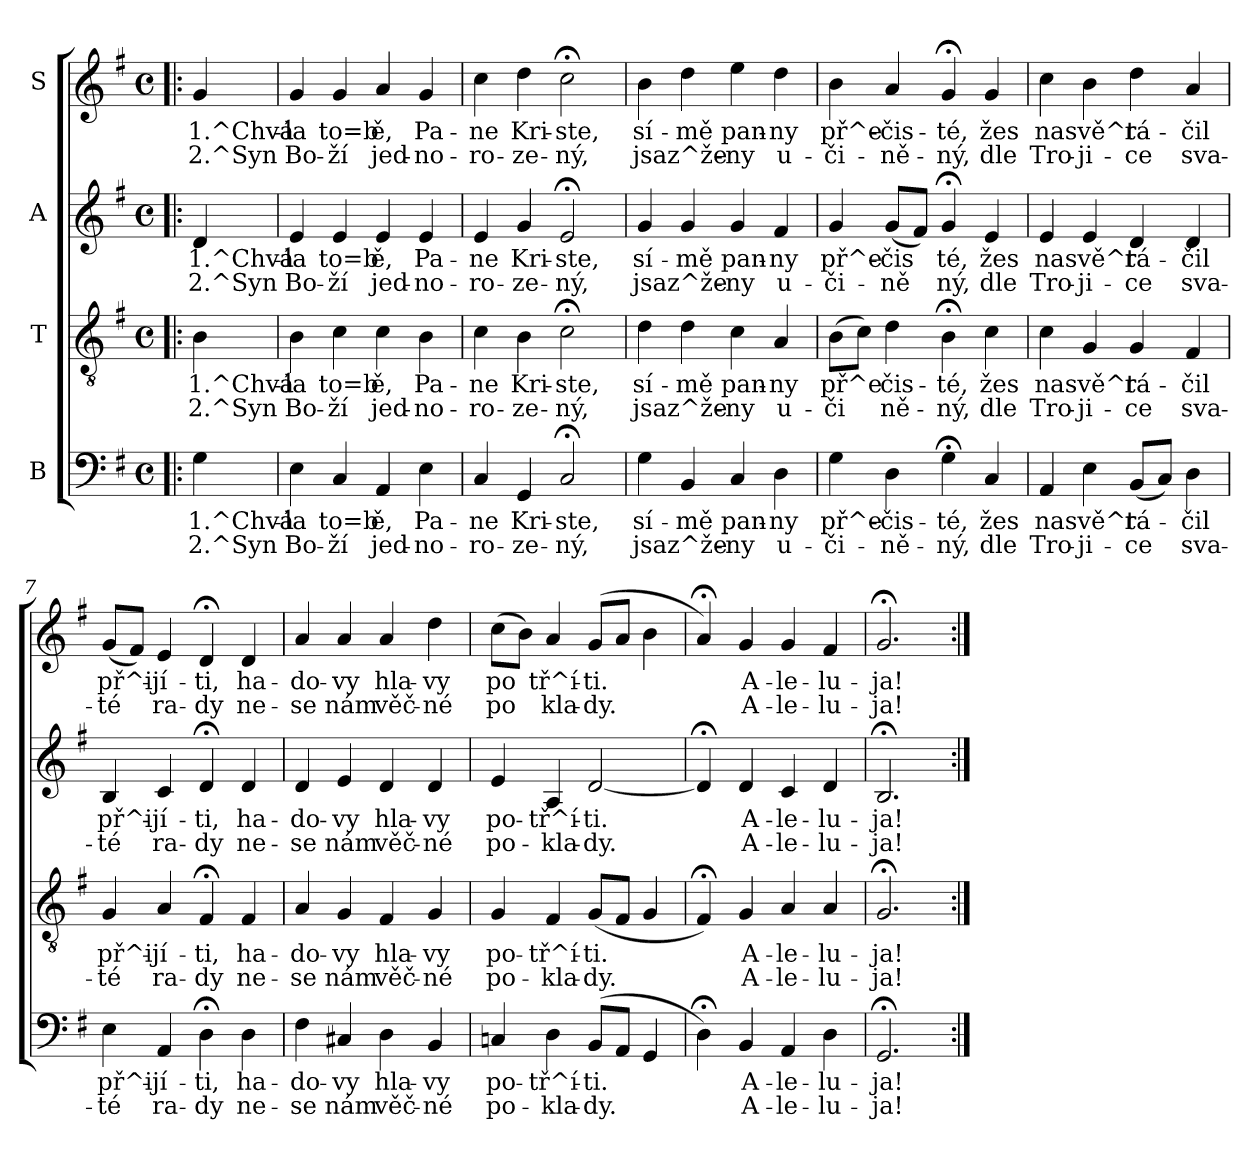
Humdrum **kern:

**kern	**text	**text	**kern	**text	**text	**kern	**text	**text	**kern	**text	**text
*part4	*part4	*part4	*part3	*part3	*part3	*part2	*part2	*part2	*part1	*part1	*part1
*staff4	*staff4	*staff4	*staff3	*staff3	*staff3	*staff2	*staff2	*staff2	*staff1	*staff1	*staff1
*I"B	*	*	*I"T	*	*	*I"A	*	*	*I"S	*	*
!!LO:PB:g=z
*stria5	*	*	*stria5	*	*	*stria5	*	*	*stria5	*	*
*clefF4	*	*	*clefGv2	*	*	*clefG2	*	*	*clefG2	*	*
*k[f#]	*	*	*k[f#]	*	*	*k[f#]	*	*	*k[f#]	*	*
*G:	*	*	*G:	*	*	*G:	*	*	*G:	*	*
*M4/4	*	*	*M4/4	*	*	*M4/4	*	*	*M4/4	*	*
*met(c)	*	*	*met(c)	*	*	*met(c)	*	*	*met(c)	*	*
=1!|:	=1!|:	=1!|:	=1!|:	=1!|:	=1!|:	=1!|:	=1!|:	=1!|:	=1!|:	=1!|:	=1!|:
!	!LO:LY:b:rj	!LO:LY:b:rj	!	!LO:LY:b:rj	!LO:LY:b:rj	!	!LO:LY:b:rj	!LO:LY:b:rj	!	!LO:LY:b:rj	!LO:LY:b:rj
4G\	1.^Chvá-	-2.^Syn	4B\	1.^Chvá-	-2.^Syn	4d/	1.^Chvá-	-2.^Syn	4g/	1.^Chvá-	-2.^Syn
=2	=2	=2	=2	=2	=2	=2	=2	=2	=2	=2	=2
!	!LO:LY:b:rj	!LO:LY:b:rj	!	!LO:LY:b:rj	!LO:LY:b:rj	!	!LO:LY:b:rj	!LO:LY:b:rj	!	!LO:LY:b:rj	!LO:LY:b:rj
4E\	la	Bo-	4B\	la	Bo-	4e/	la	Bo-	4g/	la	Bo-
!	!LO:LY:b:rj	!LO:LY:b:rj	!	!LO:LY:b:rj	!LO:LY:b:rj	!	!LO:LY:b:rj	!LO:LY:b:rj	!	!LO:LY:b:rj	!LO:LY:b:rj
4C/	-to=b	ží	4c\	-to=b	ží	4e/	-to=b	ží	4g/	-to=b	ží
!	!LO:LY:b:rj	!LO:LY:b:rj	!	!LO:LY:b:rj	!LO:LY:b:rj	!	!LO:LY:b:rj	!LO:LY:b:rj	!	!LO:LY:b:rj	!LO:LY:b:rj
4AA/	ě,	jed-	4c\	ě,	jed-	4e/	ě,	jed-	4a/	ě,	jed-
!	!LO:LY:b:rj	!LO:LY:b:rj	!	!LO:LY:b:rj	!LO:LY:b:rj	!	!LO:LY:b:rj	!LO:LY:b:rj	!	!LO:LY:b:rj	!LO:LY:b:rj
4E\	-Pa-	-no-	4B\	-Pa-	-no-	4e/	-Pa-	-no-	4g/	-Pa-	-no-
=3	=3	=3	=3	=3	=3	=3	=3	=3	=3	=3	=3
!	!LO:LY:b:rj	!LO:LY:b:rj	!	!LO:LY:b:rj	!LO:LY:b:rj	!	!LO:LY:b:rj	!LO:LY:b:rj	!	!LO:LY:b:rj	!LO:LY:b:rj
4C/	-ne	ro-	4c\	-ne	ro-	4e/	-ne	ro-	4cc\	-ne	ro-
!	!LO:LY:b:rj	!LO:LY:b:rj	!	!LO:LY:b:rj	!LO:LY:b:rj	!	!LO:LY:b:rj	!LO:LY:b:rj	!	!LO:LY:b:rj	!LO:LY:b:rj
4GG/	-Kri-	-ze-	4B\	-Kri-	-ze-	4g/	-Kri-	-ze-	4dd\	-Kri-	-ze-
!	!LO:LY:b:rj	!LO:LY:b:rj	!	!LO:LY:b:rj	!LO:LY:b:rj	!	!LO:LY:b:rj	!LO:LY:b:rj	!	!LO:LY:b:rj	!LO:LY:b:rj
2C;</	-ste,	ný,	2c;<\	-ste,	ný,	2e;</	-ste,	ný,	2cc;<\	-ste,	ný,
=4	=4	=4	=4	=4	=4	=4	=4	=4	=4	=4	=4
!	!LO:LY:b:rj	!LO:LY:b:rj	!	!LO:LY:b:rj	!LO:LY:b:rj	!	!LO:LY:b:rj	!LO:LY:b:rj	!	!LO:LY:b:rj	!LO:LY:b:rj
4G\	sí-	-jsa	4d\	sí-	-jsa	4g/	sí-	-jsa	4b\	sí-	-jsa
!	!LO:LY:b:rj	!LO:LY:b:rj	!	!LO:LY:b:rj	!LO:LY:b:rj	!	!LO:LY:b:rj	!LO:LY:b:rj	!	!LO:LY:b:rj	!LO:LY:b:rj
4BB/	mě	z^že-	4d\	mě	z^že-	4g/	mě	z^že-	4dd\	mě	z^že-
!	!LO:LY:b:rj	!LO:LY:b:rj	!	!LO:LY:b:rj	!LO:LY:b:rj	!	!LO:LY:b:rj	!LO:LY:b:rj	!	!LO:LY:b:rj	!LO:LY:b:rj
4C/	-pan-	-ny	4c\	-pan-	-ny	4g/	-pan-	-ny	4ee\	-pan-	-ny
!	!LO:LY:b:rj	!LO:LY:b:rj	!	!LO:LY:b:rj	!LO:LY:b:rj	!	!LO:LY:b:rj	!LO:LY:b:rj	!	!LO:LY:b:rj	!LO:LY:b:rj
4D\	ny	u-	4A/	ny	u-	4f#/	ny	u-	4dd\	ny	u-
=5	=5	=5	=5	=5	=5	=5	=5	=5	=5	=5	=5
!	!LO:LY:b:rj	!LO:LY:b:rj	!	!LO:LY:b:rj	!LO:LY:b:rj	!	!LO:LY:b:rj	!LO:LY:b:rj	!	!LO:LY:b:rj	!LO:LY:b:rj
4G\	-př^e-	-či-	(>8B\L	-př^e-	-či-	4g/	-př^e-	-či-	4b\	-př^e-	-či-
!	!	!	!	!LO:LY:b:rj	!LO:LY:b:rj	!	!	!	!	!	!
.	.	.	8c\J)	--	--	.	.	.	.	.	.
!	!LO:LY:b:rj	!LO:LY:b:rj	!	!LO:LY:b:rj	!LO:LY:b:rj	!	!LO:LY:b:rj	!LO:LY:b:rj	!	!LO:LY:b:rj	!LO:LY:b:rj
4D\	-čis-	-ně-	4d\	-čis-	-ně-	(<8g/L	-čis-	-ně-	4a/	-čis-	-ně-
!	!	!	!	!	!	!	!LO:LY:b:rj	!LO:LY:b:rj	!	!	!
.	.	.	.	.	.	8f#/J)	--	-	.	.	.
!	!LO:LY:b:rj	!LO:LY:b:rj	!	!LO:LY:b:rj	!LO:LY:b:rj	!	!LO:LY:b:rj	!LO:LY:b:rj	!	!LO:LY:b:rj	!LO:LY:b:rj
4G;<\	-té,	ný,	4B;<\	-té,	ný,	4g;</	té,	ný,	4g;</	-té,	ný,
!	!LO:LY:b:rj	!LO:LY:b:rj	!	!LO:LY:b:rj	!LO:LY:b:rj	!	!LO:LY:b:rj	!LO:LY:b:rj	!	!LO:LY:b:rj	!LO:LY:b:rj
4C/	žes	dle	4c\	žes	dle	4e/	žes	dle	4g/	žes	dle
=6	=6	=6	=6	=6	=6	=6	=6	=6	=6	=6	=6
!	!LO:LY:b:rj	!LO:LY:b:rj	!	!LO:LY:b:rj	!LO:LY:b:rj	!	!LO:LY:b:rj	!LO:LY:b:rj	!	!LO:LY:b:rj	!LO:LY:b:rj
4AA/	na	Tro-	4c\	na	Tro-	4e/	na	Tro-	4cc\	na	Tro-
!	!LO:LY:b:rj	!LO:LY:b:rj	!	!LO:LY:b:rj	!LO:LY:b:rj	!	!LO:LY:b:rj	!LO:LY:b:rj	!	!LO:LY:b:rj	!LO:LY:b:rj
4E\	-svě^t	ji-	4G/	-svě^t	ji-	4e/	-svě^t	ji-	4b\	-svě^t	ji-
!	!LO:LY:b:rj	!LO:LY:b:rj	!	!LO:LY:b:rj	!LO:LY:b:rj	!	!LO:LY:b:rj	!LO:LY:b:rj	!	!LO:LY:b:rj	!LO:LY:b:rj
(<8BB/L	-rá-	-ce	4G/	-rá-	-ce	4d/	-rá-	-ce	4dd\	-rá-	-ce
!	!LO:LY:b:rj	!LO:LY:b:rj	!	!	!	!	!	!	!	!	!
8C/J)	.	.	.	.	.	.	.	.	.	.	.
!	!LO:LY:b:rj	!LO:LY:b:rj	!	!LO:LY:b:rj	!LO:LY:b:rj	!	!LO:LY:b:rj	!LO:LY:b:rj	!	!LO:LY:b:rj	!LO:LY:b:rj
4D\	čil	sva-	4F#/	čil	sva-	4d/	čil	sva-	4a/	čil	sva-
!!LO:LB:g=z
=7	=7	=7	=7	=7	=7	=7	=7	=7	=7	=7	=7
!	!LO:LY:b:rj	!LO:LY:b:rj	!	!LO:LY:b:rj	!LO:LY:b:rj	!	!LO:LY:b:rj	!LO:LY:b:rj	!	!LO:LY:b:rj	!LO:LY:b:rj
4E\	-př^i-	-té	4G/	-př^i-	-té	4B/	-př^i-	-té	(<8g/L	-př^i-	-té
!	!	!	!	!	!	!	!	!	!	!LO:LY:b:rj	!LO:LY:b:rj
.	.	.	.	.	.	.	.	.	8f#/J)	.	-
!	!LO:LY:b:rj	!LO:LY:b:rj	!	!LO:LY:b:rj	!LO:LY:b:rj	!	!LO:LY:b:rj	!LO:LY:b:rj	!	!LO:LY:b:rj	!LO:LY:b:rj
4AA/	jí-	-ra-	4A/	jí-	-ra-	4c/	jí-	-ra-	4e/	-jí-	-ra-
!	!LO:LY:b:rj	!LO:LY:b:rj	!	!LO:LY:b:rj	!LO:LY:b:rj	!	!LO:LY:b:rj	!LO:LY:b:rj	!	!LO:LY:b:rj	!LO:LY:b:rj
4D;<\	-ti,	dy	4F#;</	-ti,	dy	4d;</	-ti,	dy	4d;</	-ti,	dy
!	!LO:LY:b:rj	!LO:LY:b:rj	!	!LO:LY:b:rj	!LO:LY:b:rj	!	!LO:LY:b:rj	!LO:LY:b:rj	!	!LO:LY:b:rj	!LO:LY:b:rj
4D\	ha-	-ne-	4F#/	ha-	-ne-	4d/	ha-	-ne-	4d/	ha-	-ne-
=8	=8	=8	=8	=8	=8	=8	=8	=8	=8	=8	=8
!	!LO:LY:b:rj	!LO:LY:b:rj	!	!LO:LY:b:rj	!LO:LY:b:rj	!	!LO:LY:b:rj	!LO:LY:b:rj	!	!LO:LY:b:rj	!LO:LY:b:rj
4F#\	-do-	-se	4A/	-do-	-se	4d/	-do-	-se	4a/	-do-	-se
!	!LO:LY:b:rj	!LO:LY:b:rj	!	!LO:LY:b:rj	!LO:LY:b:rj	!	!LO:LY:b:rj	!LO:LY:b:rj	!	!LO:LY:b:rj	!LO:LY:b:rj
4C#X/	vy	nám	4G/	vy	nám	4e/	vy	nám	4a/	vy	nám
!	!LO:LY:b:rj	!LO:LY:b:rj	!	!LO:LY:b:rj	!LO:LY:b:rj	!	!LO:LY:b:rj	!LO:LY:b:rj	!	!LO:LY:b:rj	!LO:LY:b:rj
4D\	hla-	-věč-	4F#/	hla-	-věč-	4d/	hla-	-věč-	4a/	hla-	-věč-
!	!LO:LY:b:rj	!LO:LY:b:rj	!	!LO:LY:b:rj	!LO:LY:b:rj	!	!LO:LY:b:rj	!LO:LY:b:rj	!	!LO:LY:b:rj	!LO:LY:b:rj
4BB/	-vy	né	4G/	-vy	né	4d/	-vy	né	4dd\	-vy	né
=9	=9	=9	=9	=9	=9	=9	=9	=9	=9	=9	=9
!	!LO:LY:b:rj	!LO:LY:b:rj	!	!LO:LY:b:rj	!LO:LY:b:rj	!	!LO:LY:b:rj	!LO:LY:b:rj	!	!LO:LY:b:rj	!LO:LY:b:rj
4Cn/	po-	-po-	4G/	po-	-po-	4e/	po-	-po-	(>8cc\L	po-	-po-
!	!	!	!	!	!	!	!	!	!	!LO:LY:b:rj	!LO:LY:b:rj
.	.	.	.	.	.	.	.	.	8b\J)	--	--
!	!LO:LY:b:rj	!LO:LY:b:rj	!	!LO:LY:b:rj	!LO:LY:b:rj	!	!LO:LY:b:rj	!LO:LY:b:rj	!	!LO:LY:b:rj	!LO:LY:b:rj
4D\	-tř^í-	-kla-	4F#/	-tř^í-	-kla-	4A/	-tř^í-	-kla-	4a/	-tř^í-	-kla-
!	!LO:LY:b:rj	!LO:LY:b:rj	!	!LO:LY:b:rj	!LO:LY:b:rj	!	!LO:LY:b:rj	!LO:LY:b:rj	!	!LO:LY:b:rj	!LO:LY:b:rj
(>8BB/L	-ti.	dy.	(<8G/L	-ti.	dy.	[<2d/	-ti.	dy.	(>8g/L	-ti.	dy.
!	!LO:LY:b:rj	!LO:LY:b:rj	!	!LO:LY:b:rj	!LO:LY:b:rj	!	!	!	!	!LO:LY:b:rj	!LO:LY:b:rj
8AA/J	.	.	8F#/J	.	.	.	.	.	8a/J	.	.
!	!LO:LY:b:rj	!LO:LY:b:rj	!	!LO:LY:b:rj	!LO:LY:b:rj	!	!	!	!	!LO:LY:b:rj	!LO:LY:b:rj
4GG/	.	.	4G/	.	.	.	.	.	4b\	.	.
=10	=10	=10	=10	=10	=10	=10	=10	=10	=10	=10	=10
!	!LO:LY:b:rj	!LO:LY:b:rj	!	!LO:LY:b:rj	!LO:LY:b:rj	!	!LO:LY:b:rj	!LO:LY:b:rj	!	!LO:LY:b:rj	!LO:LY:b:rj
4D;<\)	.	-	4F#;</)	.	-	4d;</]	.	-	4a;</)	.	-
!	!LO:LY:b:rj	!LO:LY:b:rj	!	!LO:LY:b:rj	!LO:LY:b:rj	!	!LO:LY:b:rj	!LO:LY:b:rj	!	!LO:LY:b:rj	!LO:LY:b:rj
4BB/	-A-	-A-	4G/	-A-	-A-	4d/	-A-	-A-	4g/	-A-	-A-
!	!LO:LY:b:rj	!LO:LY:b:rj	!	!LO:LY:b:rj	!LO:LY:b:rj	!	!LO:LY:b:rj	!LO:LY:b:rj	!	!LO:LY:b:rj	!LO:LY:b:rj
4AA/	-le-	-le-	4A/	-le-	-le-	4c/	-le-	-le-	4g/	-le-	-le-
!	!LO:LY:b:rj	!LO:LY:b:rj	!	!LO:LY:b:rj	!LO:LY:b:rj	!	!LO:LY:b:rj	!LO:LY:b:rj	!	!LO:LY:b:rj	!LO:LY:b:rj
4D\	-lu-	-lu-	4A/	-lu-	-lu-	4d/	-lu-	-lu-	4f#/	-lu-	-lu-
=11	=11	=11	=11	=11	=11	=11	=11	=11	=11	=11	=11
!	!LO:LY:b:rj	!LO:LY:b:rj	!	!LO:LY:b:rj	!LO:LY:b:rj	!	!LO:LY:b:rj	!LO:LY:b:rj	!	!LO:LY:b:rj	!LO:LY:b:rj
2.GG;</	-ja!	ja!	2.G;</	-ja!	ja!	2.B;</	-ja!	ja!	2.g;</	-ja!	ja!
=:|!	=:|!	=:|!	=:|!	=:|!	=:|!	=:|!	=:|!	=:|!	=:|!	=:|!	=:|!
*-	*-	*-	*-	*-	*-	*-	*-	*-	*-	*-	*-
